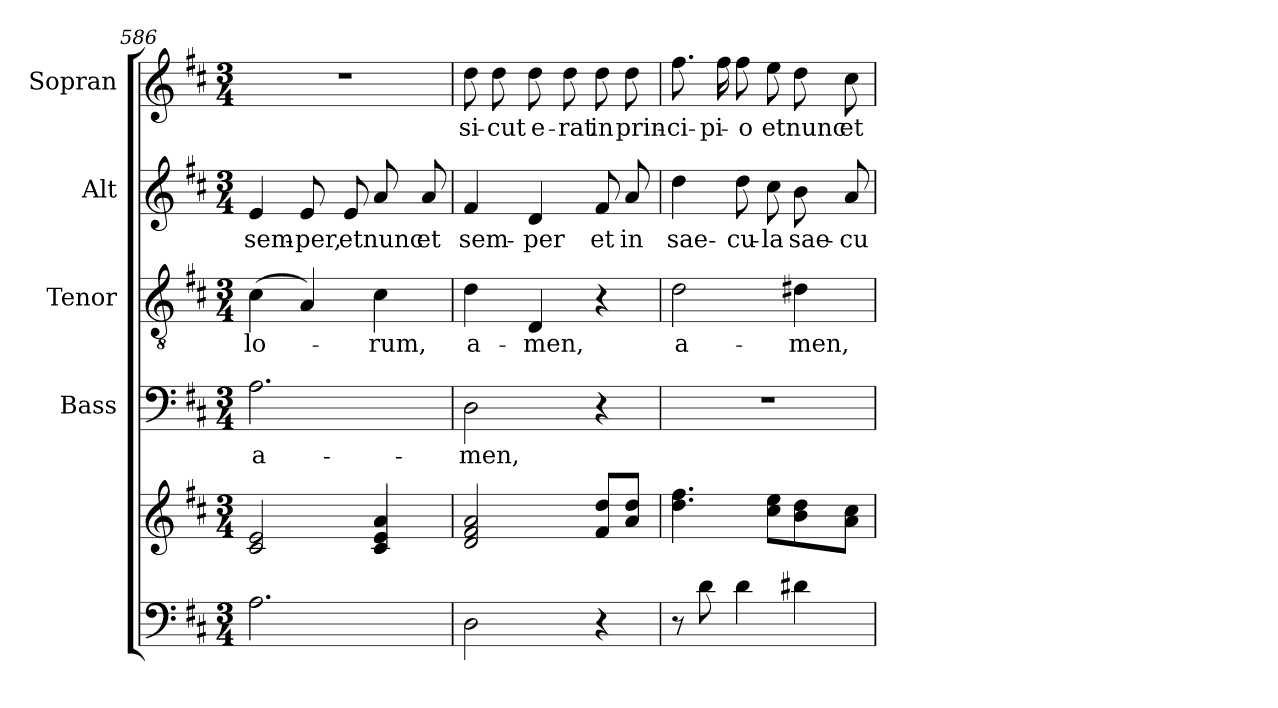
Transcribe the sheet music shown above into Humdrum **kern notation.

**kern	**kern	**kern	**text	**kern	**text	**kern	**text	**kern	**text
*part5	*part5	*part4	*part4	*part3	*part3	*part2	*part2	*part1	*part1
*staff6	*staff5	*staff4	*staff4	*staff3	*staff3	*staff2	*staff2	*staff1	*staff1
*	*	*I"Bass	*	*I"Tenor	*	*I"Alt	*	*I"Sopran	*
*	*	*I'B.	*	*I'T.	*	*I'A.	*	*I'S.	*
*clefF4	*clefG2	*clefF4	*	*clefGv2	*	*clefG2	*	*clefG2	*
*k[f#c#]	*k[f#c#]	*k[f#c#]	*	*k[f#c#]	*	*k[f#c#]	*	*k[f#c#]	*
*D:	*D:	*D:	*	*D:	*	*D:	*	*D:	*
*M3/4	*M3/4	*M3/4	*	*M3/4	*	*M3/4	*	*M3/4	*
=586	=586	=586	=586	=586	=586	=586	=586	=586	=586
!	!	!	!LO:LY:b	!	!LO:LY:b	!	!LO:LY:b	!	!
2.A\	2c#/ 2e/	2.A\	a-	(>4c#\	-lo-	4e/	sem-	2.r	.
!	!	!	!	!	!	!	!LO:LY:b	!	!
.	.	.	.	4A/)	.	8e/	-per,	.	.
!	!	!	!	!	!	!	!LO:LY:b	!	!
.	.	.	.	.	.	8e/	et	.	.
!	!	!	!	!	!LO:LY:b	!	!LO:LY:b	!	!
.	4c#/ 4e/ 4a/	.	.	4c#\	-rum,	8a/	nunc	.	.
!	!	!	!	!	!	!	!LO:LY:b	!	!
.	.	.	.	.	.	8a/	et	.	.
=587	=587	=587	=587	=587	=587	=587	=587	=587	=587
!	!	!	!LO:LY:b	!	!LO:LY:b	!	!LO:LY:b	!	!LO:LY:b
2D\	2d/ 2f#/ 2a/	2D\	-men,	4d\	a-	4f#/	sem-	8dd\	si-
!	!	!	!	!	!	!	!	!	!LO:LY:b
.	.	.	.	.	.	.	.	8dd\	-cut
!	!	!	!	!	!LO:LY:b	!	!LO:LY:b	!	!LO:LY:b
.	.	.	.	4D/	-men,	4d/	-per	8dd\	e-
!	!	!	!	!	!	!	!	!	!LO:LY:b
.	.	.	.	.	.	.	.	8dd\	-rat
!	!	!	!	!	!	!	!LO:LY:b	!	!LO:LY:b
4r	8f#/ 8dd/L	4r	.	4r	.	8f#/	et	8dd\	in
!	!	!	!	!	!	!	!LO:LY:b	!	!LO:LY:b
.	8a/ 8dd/J	.	.	.	.	8a/	in	8dd\	prin-
=588	=588	=588	=588	=588	=588	=588	=588	=588	=588
!	!	!	!	!	!LO:LY:b	!	!LO:LY:b	!	!LO:LY:b
8r	4.dd\ 4.ff#\	2.r	.	2d\	a-	4dd\	sae-	8.ff#\	-ci-
8d\	.	.	.	.	.	.	.	.	.
!	!	!	!	!	!	!	!	!	!LO:LY:b
.	.	.	.	.	.	.	.	16ff#\	-pi-
!	!	!	!	!	!	!	!LO:LY:b	!	!LO:LY:b
4d\	.	.	.	.	.	8dd\	-cu-	8ff#\	-o
!	!	!	!	!	!	!	!LO:LY:b	!	!LO:LY:b
.	8cc#\ 8ee\L	.	.	.	.	8cc#\	-la	8ee\	et
!	!	!	!	!	!LO:LY:b	!	!LO:LY:b	!	!LO:LY:b
4d#X\	8b\ 8dd\	.	.	4d#X\	-men,	8b\	sae-	8dd\	nunc
!	!	!	!	!	!	!	!LO:LY:b	!	!LO:LY:b
.	8a\ 8cc#\J	.	.	.	.	8a/	-cu-	8cc#\	et
=	=	=	=	=	=	=	=	=	=
*-	*-	*-	*-	*-	*-	*-	*-	*-	*-
